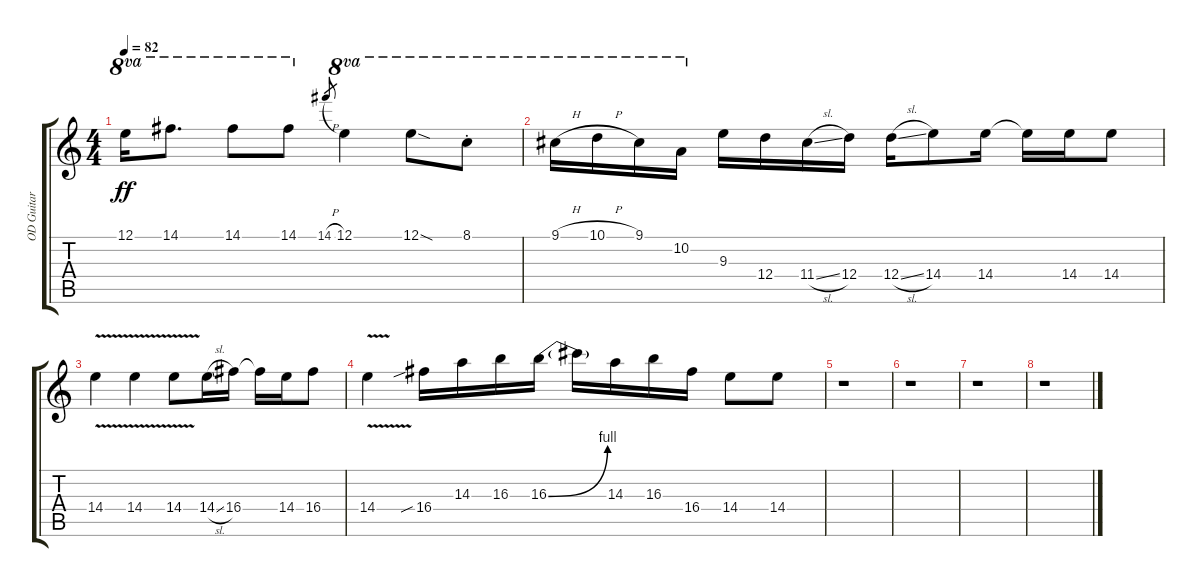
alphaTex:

\track ("OD Guitar" "OD Guitar") {instrument overdrivenguitar}
\staff {score tabs}
\tuning (E4 B3 G3 D3 A2 E2) {hide}
\ts (4 4)
\tempo 82
\clef g2
\ks c
12.1.16{ot 8va dy ff} 14.1.8{d ot 8va} 14.1.8{ot 8va} 14.1.8{ot 8va} 14.1{h}.8{gr} 12.1.4{ot 8va} 12.1{sod}.8{ot 8va} 8.1{st}.8{ot 8va} |
9.1{h}.16{ot 8va} 10.1{h}.16{ot 8va} 9.1.16{ot 8va} 10.2.16{ot 8va} 9.3.16 12.4.16 11.4{sl}.16 12.4.16 12.4{sl}.16 14.4.8 14.4.16 14.4{t}.16 14.4.16 14.4.8 |
14.4{v}.4 14.4{v}.4 14.4{v}.8 14.4{sl}.16 16.4.16 16.4{t}.16 14.4.16 16.4.8 |
14.4{v}.4 16.4{sib}.16 14.3.16 16.3.16 16.3{be (bend 0 0 60 4)}.16 16.3{t}.16 14.3.16 16.3.16 16.4.16 14.4.8 14.4.8 |
r.1 |
r.1 |
r.1 |
r.1
